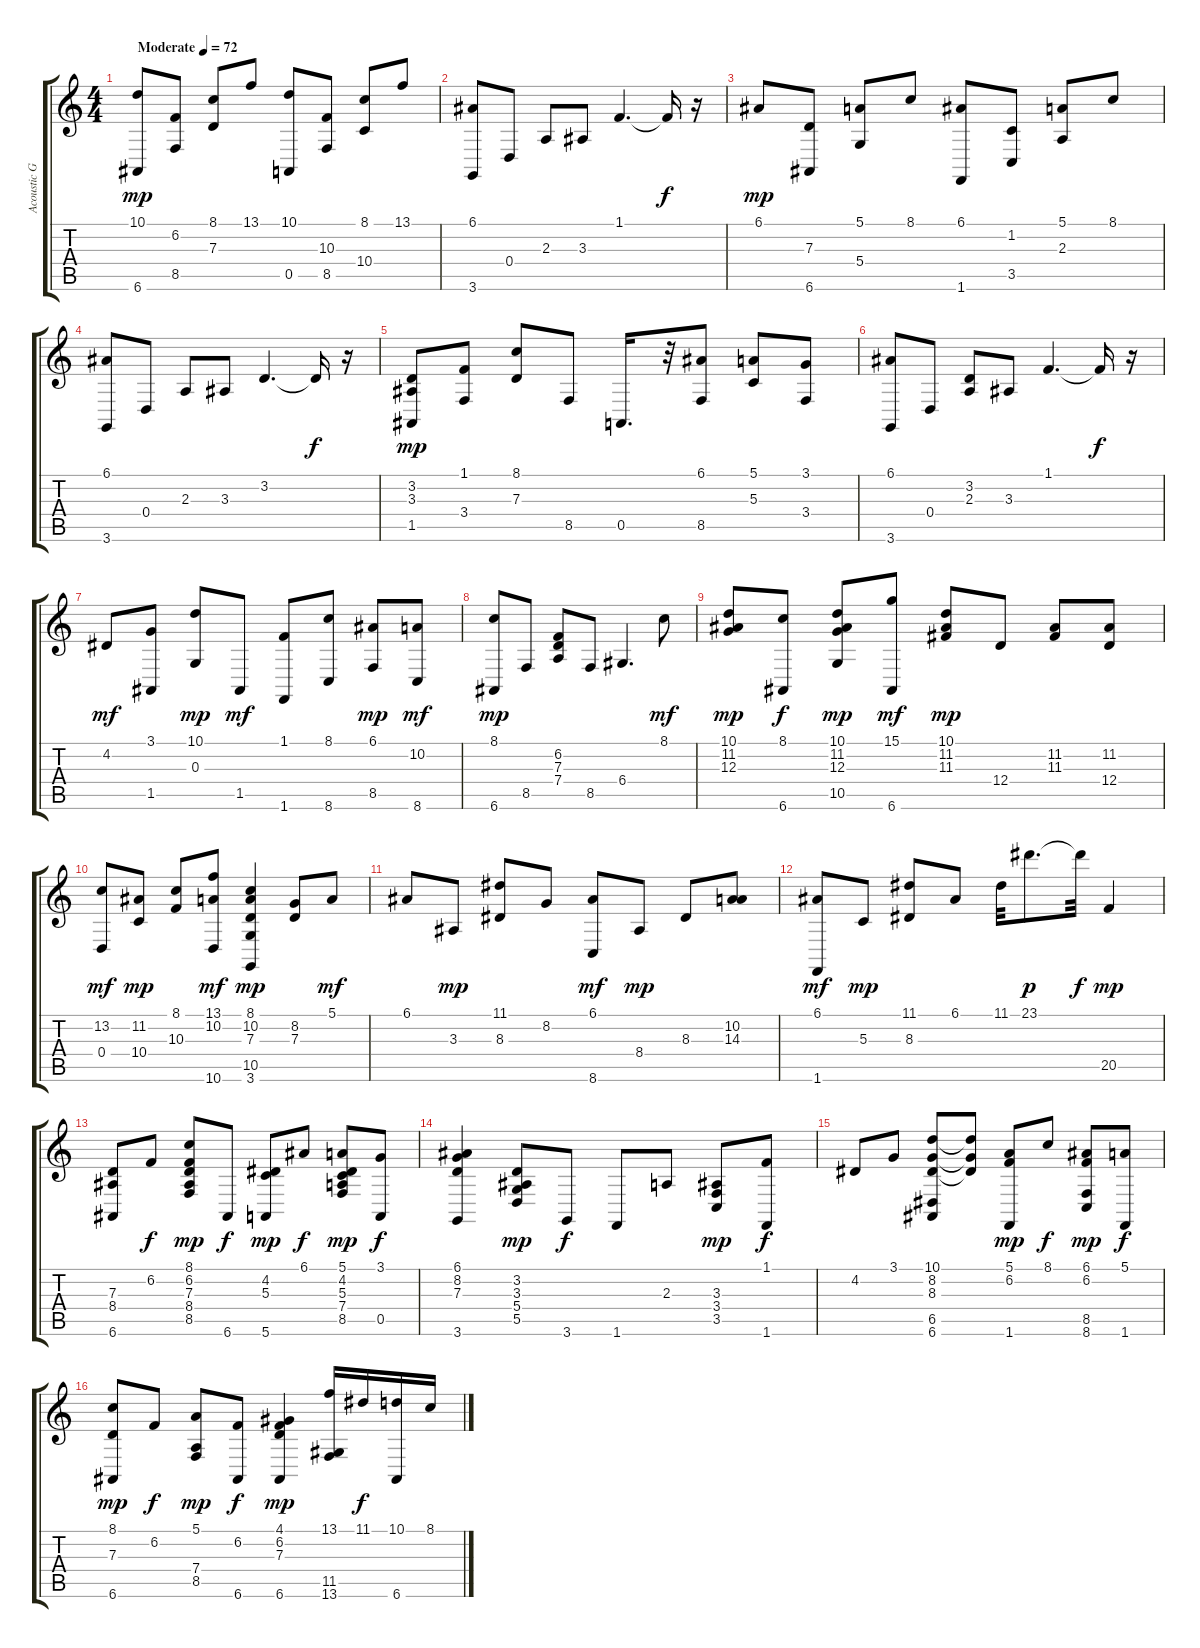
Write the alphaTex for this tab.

\track ("Acoustic Grand Piano" "Acoustic G") {instrument acousticgrandpiano}
\staff {score tabs}
\tuning (E4 B3 G3 D3 A2 E2) {hide}
\ts (4 4)
\tempo (72 "Moderate")
\clef g2
\ks c
(10.1 6.6).8{dy mp instrument acousticgrandpiano} (6.2 8.5).8 (8.1 7.3).8 13.1.8 (10.1 0.5).8 (10.3 8.5).8 (8.1 10.4).8 13.1.8 |
(6.1 3.6).8 0.4.8 2.3.8 3.3.8 1.1.4{d} 1.1{t}.16{dy f} r.16 |
6.1.8{dy mp} (7.3 6.6).8 (5.1 5.4).8 8.1.8 (6.1 1.6).8 (1.2 3.5).8 (5.1 2.3).8 8.1.8 |
(6.1 3.6).8 0.4.8 2.3.8 3.3.8 3.2.4{d} 3.2{t}.16{dy f} r.16 |
(3.2 3.3 1.5).8{dy mp} (1.1 3.4).8 (8.1 7.3).8 8.5.8 0.5.16{d} r.32 (6.1 8.5).8 (5.1 5.3).8 (3.1 3.4).8 |
(6.1 3.6).8 0.4.8 (3.2 2.3).8 3.3.8 1.1.4{d} 1.1{t}.16{dy f} r.16 |
4.2.8{dy mf} (3.1 1.5).8 (10.1 0.3).8{dy mp} 1.5.8{dy mf} (1.1 1.6).8 (8.1 8.6).8 (6.1 8.5).8{dy mp} (10.2 8.6).8{dy mf} |
(8.1 6.6).8{dy mp} 8.5.8 (6.2 7.3 7.4).8 8.5.8 6.4.4{d} 8.1.8{dy mf} |
(10.1 11.2 12.3).8{dy mp} (8.1 6.6).8{dy f} (10.1 11.2 12.3 10.5).8{dy mp} (15.1 6.6).8{dy mf} (10.1 11.2 11.3).8{dy mp} 12.4.8 (11.2 11.3).8 (11.2 12.4).8 |
(13.2 0.4).8{dy mf} (11.2 10.4).8{dy mp} (8.1 10.3).8 (13.1 10.2 10.6).8{dy mf} (8.1 10.2 7.3 10.5 3.6).4{dy mp} (8.2 7.3).8 5.1.8{dy mf} |
6.1.8 3.3.8{dy mp} (11.1 8.3).8 8.2.8 (6.1 8.6).8{dy mf} 8.4.8{dy mp} 8.3.8 (10.2 14.3).8 |
(6.1 1.6).8{dy mf} 5.3.8{dy mp} (11.1 8.3).8 6.1.8 11.1.32 23.1.8{d dy p} 23.1{t}.32{dy f} 20.5.4{dy mp} |
(7.3 8.4 6.6).8 6.2.8{dy f} (8.1 6.2 7.3 8.4 8.5).8{dy mp} 6.6.8{dy f} (4.2 5.3 5.6).8{dy mp} 6.1.8{dy f} (5.1 4.2 5.3 7.4 8.5).8{dy mp} (3.1 0.5).8{dy f} |
(6.1 8.2 7.3 3.6).4 (3.2 3.3 5.4 5.5).8{dy mp} 3.6.8{dy f} 1.6.8 2.3.8 (3.3 3.4 3.5).8{dy mp} (1.1 1.6).8{dy f} |
4.2.8 3.1.8 (10.1 8.2 8.3 6.5 6.6).8 (10.1{t} 8.2{t} 8.3{t}).8 (5.1 6.2 1.6).8{dy mp} 8.1.8{dy f} (6.1 6.2 8.5 8.6).8{dy mp} (5.1 1.6).8{dy f} |
(8.1 7.3 6.6).8{dy mp} 6.2.8{dy f} (5.1 7.4 8.5).8{dy mp} (6.2 6.6).8{dy f} (4.1 6.2 7.3 6.6).4{dy mp} (13.1 11.5 13.6).16 11.1.16{dy f} (10.1 6.6).16 8.1.16
